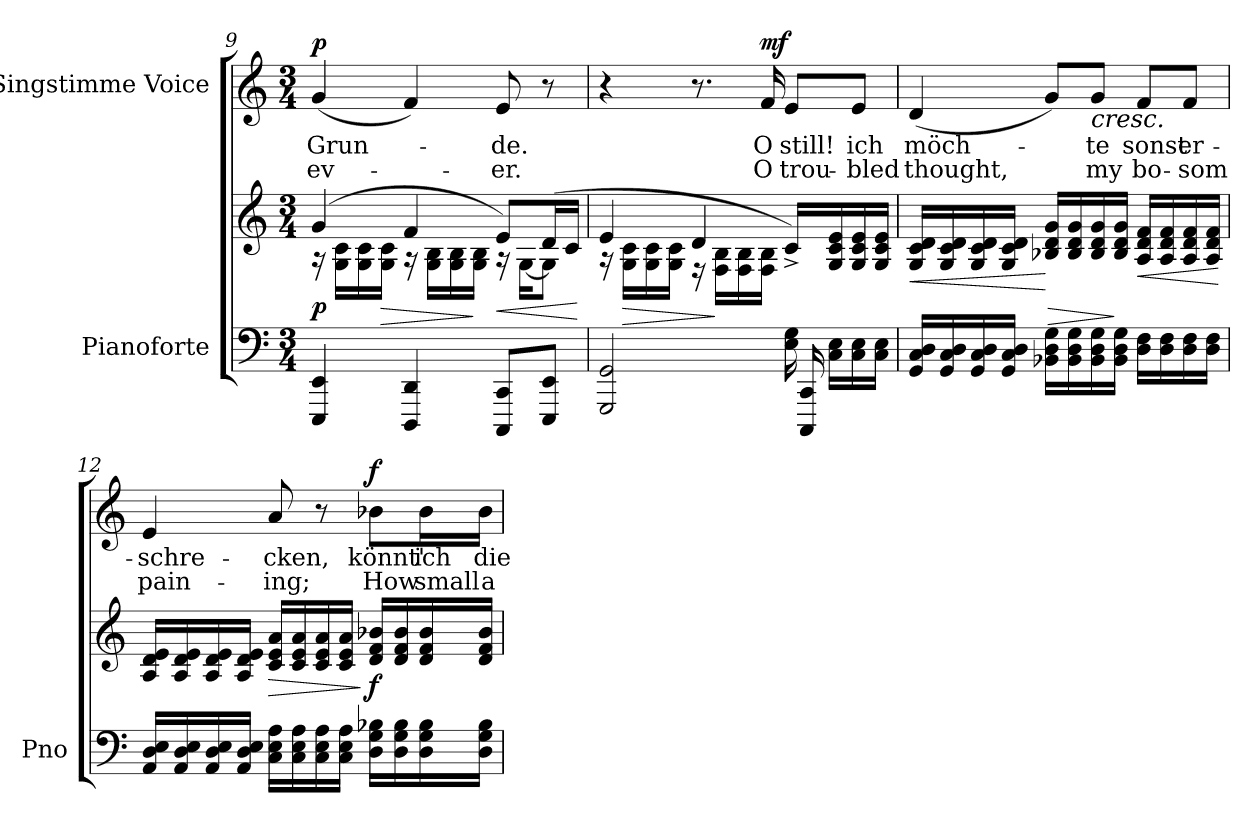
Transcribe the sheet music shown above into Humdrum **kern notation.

**kern	**kern	**dynam	**kern	**text	**text	**dynam
*part2	*part2	*part2	*part1	*part1	*part1	*part1
*staff3	*staff2	*staff2/3	*staff1	*staff1	*staff1	*staff1
*I"Pianoforte	*	*	*I"Singstimme Voice	*	*	*
*I'Pno	*	*	*	*	*	*
*clefF4	*clefG2	*	*clefG2	*	*	*
*k[]	*k[]	*	*k[]	*	*	*
*M3/4	*M3/4	*	*M3/4	*	*	*
=9	=9	=9	=9	=9	=9	=9
*	*^	*	*	*	*	*
!	!	!	!LO:DY:b	!	!	!	!LO:DY:b
4EEE/ 4EE/	(4g/	16r	p	(4g/	Grun-	ev-	p
.	.	16G\ 16c\LL	.	.	.	.	.
.	.	16G\ 16c\	.	.	.	.	.
!	!	!	!LO:HP:b	!	!	!	!
.	.	16G\ 16c\JJ	>	.	.	.	.
4DDD/ 4DD/	4f/	16r	.	4f/)	.	.	.
.	.	16G\ 16B\LL	.	.	.	.	.
.	.	16G\ 16B\	.	.	.	.	.
.	.	16G\ 16B\JJ	]	.	.	.	.
!	!	!	!LO:HP:b	!	!	!	!
8CCC/ 8CC/L	8e/L)	16r	<	8e/	-de.	-er.	.
.	.	[16G\KL	.	.	.	.	.
8EEE/ 8EE/J	(16d/L	8G\J]	.	8r	.	.	.
.	16c/JJ	.	.	.	.	.	.
*	*v	*v	*	*	*	*	*
.	.	[	.	.	.	.
=10	=10	=10	=10	=10	=10	=10
*^	*^	*	*	*	*	*
2ryy	2GGG/ 2GG/	4e/	16r	.	4r	.	.	.
!	!	!	!	!LO:HP:b	!	!	!	!
.	.	.	16G\ 16c\LL	>	.	.	.	.
.	.	.	16G\ 16c\	.	.	.	.	.
.	.	.	16G\ 16c\JJ	.	.	.	.	.
.	.	4d/	16r	.	8.r	.	.	.
.	.	.	16F\ 16B\LL	]	.	.	.	.
.	.	.	16F\ 16B\	.	.	.	.	.
!	!	!	!	!	!	!	!	!LO:DY:b
.	.	.	16F\ 16B\JJ	.	16f/	O	O	mf
16E\ 16G\	16CCC/ 16CC/	16c^>/LL)	16ryy	.	8e/L	still!	trou-	.
8.ryy	16C\ 16E\LL	16G/ 16c/ 16e/	16ryy	.	.	.	.	.
.	16C\ 16E\	16G/ 16c/ 16e/	8ryy	.	8e/J	ich	-bled	.
.	16C\ 16E\JJ	16G/ 16c/ 16e/JJ	.	.	.	.	.	.
*	*	*v	*v	*	*	*	*	*
=11	=11	=11	=11	=11	=11	=11	=11
!	!	!	!LO:HP:b	!	!	!	!
*v	*v	*	*	*	*	*	*
16GG/ 16C/ 16D/LL	16G/ 16c/ 16d/LL	<	(4d/	möch-	thought,	.
16GG/ 16C/ 16D/	16G/ 16c/ 16d/	.	.	.	.	.
16GG/ 16C/ 16D/	16G/ 16c/ 16d/	.	.	.	.	.
16GG/ 16C/ 16D/JJ	16G/ 16c/ 16d/JJ	.	.	.	.	.
!	!	!LO:HP:n=1:b	!	!	!	!
16BB-X\ 16D\ 16G\LL	16B-X/ 16d/ 16g/LL	[ >	8g/L)	.	.	.
16BB-\ 16D\ 16G\	16B-/ 16d/ 16g/	.	.	.	.	.
!	!	!	!LO:TX:b:i:t=cresc.	!	!	!
16BB-\ 16D\ 16G\	16B-/ 16d/ 16g/	.	8g/J	-te	my	.
16BB-\ 16D\ 16G\JJ	16B-/ 16d/ 16g/JJ	]	.	.	.	.
!	!	!LO:HP:b	!	!	!	!
16D\ 16F\LL	16A/ 16d/ 16f/LL	<	8f/L	sonst	bo-	.
16D\ 16F\	16A/ 16d/ 16f/	.	.	.	.	.
16D\ 16F\	16A/ 16d/ 16f/	.	8f/J	er-	-som	.
16D\ 16F\JJ	16A/ 16d/ 16f/JJ	.	.	.	.	.
.	.	[	.	.	.	.
=12	=12	=12	=12	=12	=12	=12
16AA/ 16D/ 16E/LL	16A/ 16d/ 16e/LL	.	4e/	-schre-	pain-	.
16AA/ 16D/ 16E/	16A/ 16d/ 16e/	.	.	.	.	.
16AA/ 16D/ 16E/	16A/ 16d/ 16e/	.	.	.	.	.
16AA/ 16D/ 16E/JJ	16A/ 16d/ 16e/JJ	.	.	.	.	.
!	!	!LO:HP:b	!	!	!	!
16C\ 16E\ 16A\LL	16c/ 16e/ 16a/LL	>	8a/	-cken,	-ing;	.
16C\ 16E\ 16A\	16c/ 16e/ 16a/	.	.	.	.	.
16C\ 16E\ 16A\	16c/ 16e/ 16a/	.	8r	.	.	.
16C\ 16E\ 16A\JJ	16c/ 16e/ 16a/JJ	.	.	.	.	.
!	!	!LO:DY:n=1:b	!	!	!	!LO:DY:b
16D\ 16G\ 16B-X\LL	16d/ 16f/ 16b-X/LL	] f	8b-X\L	könnt'	How	f
16D\ 16G\ 16B-\	16d/ 16f/ 16b-/	.	.	.	.	.
16D\ 16G\ 16B-\	16d/ 16f/ 16b-/	.	16b-\L	ich	small	.
16D\ 16G\ 16B-\JJ	16d/ 16f/ 16b-/JJ	.	16b-\JJ	die	a	.
=	=	=	=	=	=	=
*-	*-	*-	*-	*-	*-	*-
